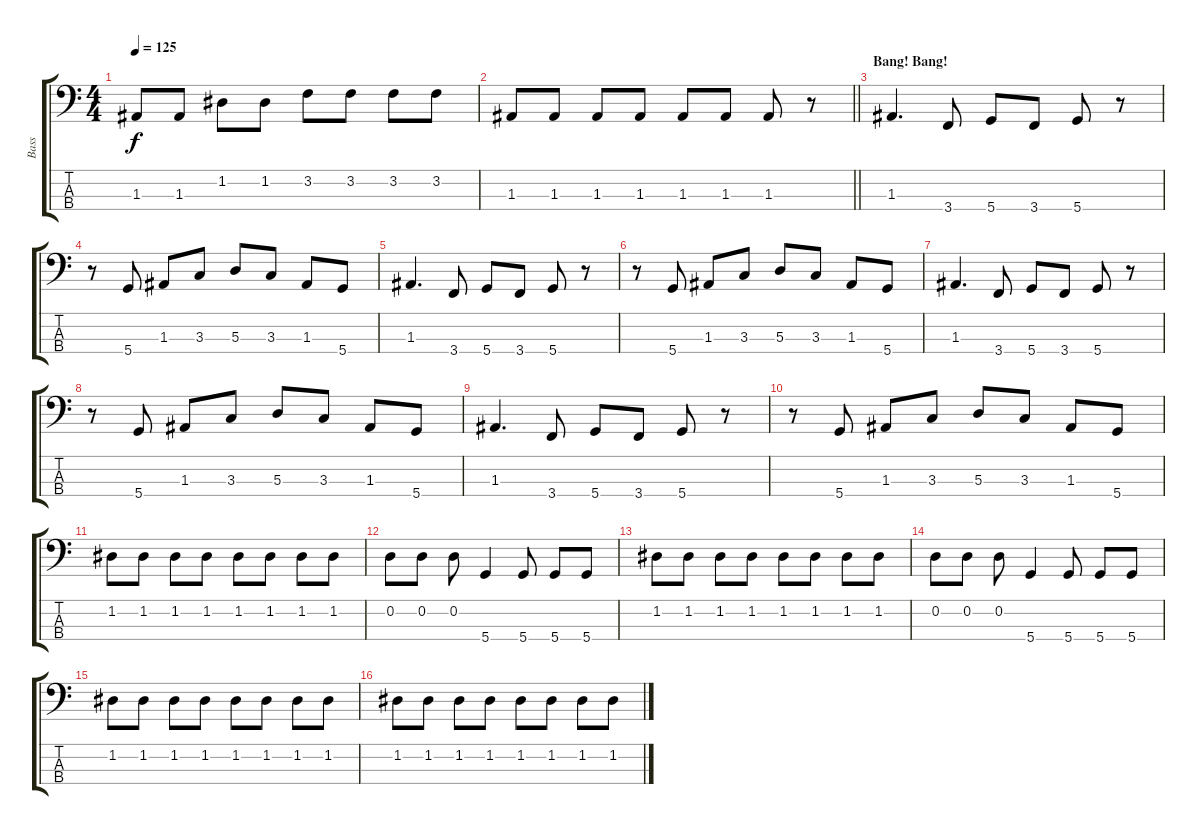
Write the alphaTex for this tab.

\track ("Bass" "Bass") {instrument electricbasspick}
\staff {score tabs}
\tuning (G2 D2 A1 D1) {hide}
\ts (4 4)
\tempo 125
\clef f4
\ks c
1.3.8{dy f} 1.3.8 1.2.8 1.2.8 3.2.8 3.2.8 3.2.8 3.2.8 |
\barLineRight lightlight
1.3.8 1.3.8 1.3.8 1.3.8 1.3.8 1.3.8 1.3.8 r.8 |
\section ("" "Bang! Bang!")
1.3.4{d} 3.4.8 5.4.8 3.4.8 5.4.8 r.8 |
r.8 5.4.8 1.3.8 3.3.8 5.3.8 3.3.8 1.3.8 5.4.8 |
1.3.4{d} 3.4.8 5.4.8 3.4.8 5.4.8 r.8 |
r.8 5.4.8 1.3.8 3.3.8 5.3.8 3.3.8 1.3.8 5.4.8 |
1.3.4{d} 3.4.8 5.4.8 3.4.8 5.4.8 r.8 |
r.8 5.4.8 1.3.8 3.3.8 5.3.8 3.3.8 1.3.8 5.4.8 |
1.3.4{d} 3.4.8 5.4.8 3.4.8 5.4.8 r.8 |
r.8 5.4.8 1.3.8 3.3.8 5.3.8 3.3.8 1.3.8 5.4.8 |
1.2.8 1.2.8 1.2.8 1.2.8 1.2.8 1.2.8 1.2.8 1.2.8 |
0.2.8 0.2.8 0.2.8 5.4.4 5.4.8 5.4.8 5.4.8 |
1.2.8 1.2.8 1.2.8 1.2.8 1.2.8 1.2.8 1.2.8 1.2.8 |
0.2.8 0.2.8 0.2.8 5.4.4 5.4.8 5.4.8 5.4.8 |
1.2.8 1.2.8 1.2.8 1.2.8 1.2.8 1.2.8 1.2.8 1.2.8 |
1.2.8 1.2.8 1.2.8 1.2.8 1.2.8 1.2.8 1.2.8 1.2.8
